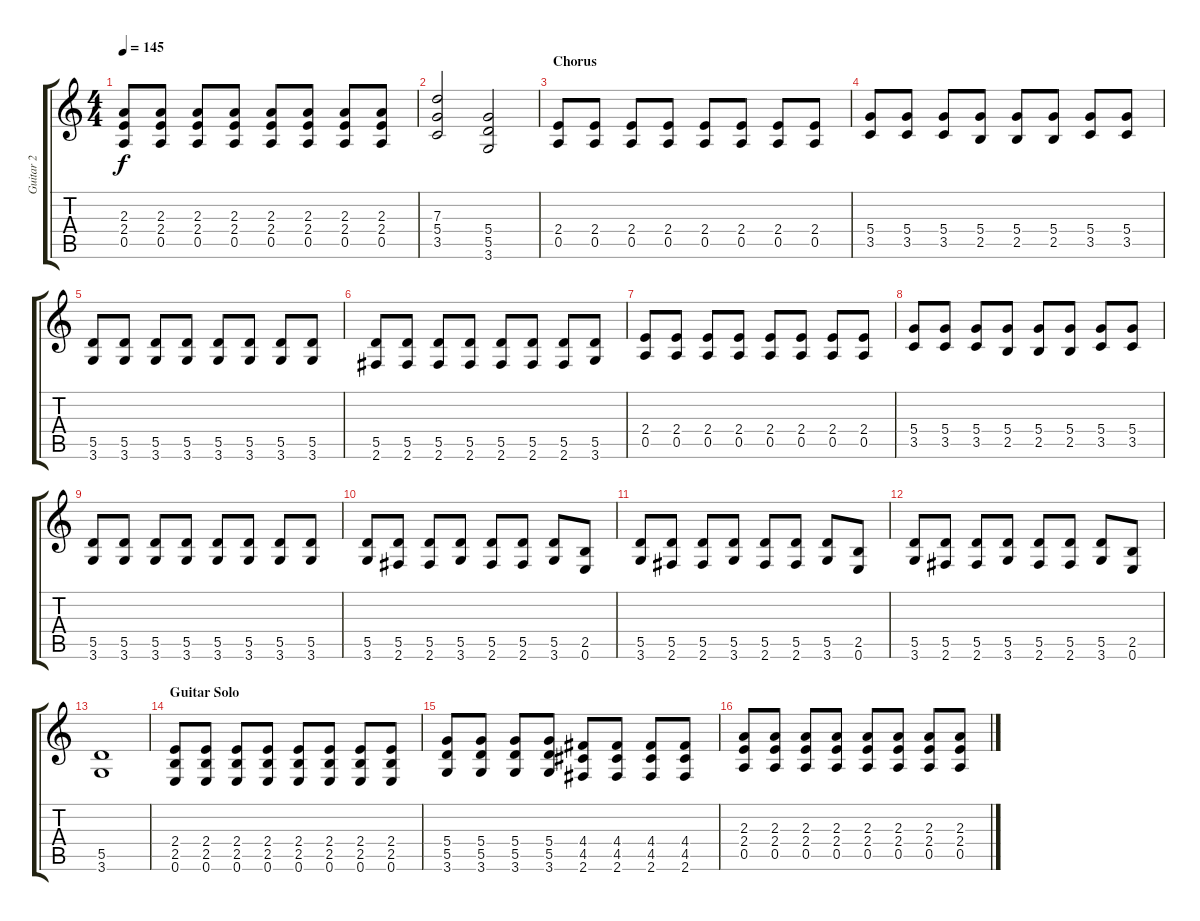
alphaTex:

\track ("Guitar 2" "Guitar 2") {instrument distortionguitar}
\staff {score tabs}
\tuning (E4 B3 G3 D3 A2 E2) {hide}
\ts (4 4)
\tempo 145
\clef g2
\ks c
(2.3 2.4 0.5).8{dy f} (2.3 2.4 0.5).8 (2.3 2.4 0.5).8 (2.3 2.4 0.5).8 (2.3 2.4 0.5).8 (2.3 2.4 0.5).8 (2.3 2.4 0.5).8 (2.3 2.4 0.5).8 |
(7.3 5.4 3.5).2 (5.4 5.5 3.6).2 |
\section ("" "Chorus")
(2.4 0.5).8 (2.4 0.5).8 (2.4 0.5).8 (2.4 0.5).8 (2.4 0.5).8 (2.4 0.5).8 (2.4 0.5).8 (2.4 0.5).8 |
(5.4 3.5).8 (5.4 3.5).8 (5.4 3.5).8 (5.4 2.5).8 (5.4 2.5).8 (5.4 2.5).8 (5.4 3.5).8 (5.4 3.5).8 |
(5.5 3.6).8 (5.5 3.6).8 (5.5 3.6).8 (5.5 3.6).8 (5.5 3.6).8 (5.5 3.6).8 (5.5 3.6).8 (5.5 3.6).8 |
(5.5 2.6).8 (5.5 2.6).8 (5.5 2.6).8 (5.5 2.6).8 (5.5 2.6).8 (5.5 2.6).8 (5.5 2.6).8 (5.5 3.6).8 |
(2.4 0.5).8 (2.4 0.5).8 (2.4 0.5).8 (2.4 0.5).8 (2.4 0.5).8 (2.4 0.5).8 (2.4 0.5).8 (2.4 0.5).8 |
(5.4 3.5).8 (5.4 3.5).8 (5.4 3.5).8 (5.4 2.5).8 (5.4 2.5).8 (5.4 2.5).8 (5.4 3.5).8 (5.4 3.5).8 |
(5.5 3.6).8 (5.5 3.6).8 (5.5 3.6).8 (5.5 3.6).8 (5.5 3.6).8 (5.5 3.6).8 (5.5 3.6).8 (5.5 3.6).8 |
(5.5 3.6).8 (5.5 2.6).8 (5.5 2.6).8 (5.5 3.6).8 (5.5 2.6).8 (5.5 2.6).8 (5.5 3.6).8 (2.5 0.6).8 |
(5.5 3.6).8 (5.5 2.6).8 (5.5 2.6).8 (5.5 3.6).8 (5.5 2.6).8 (5.5 2.6).8 (5.5 3.6).8 (2.5 0.6).8 |
(5.5 3.6).8 (5.5 2.6).8 (5.5 2.6).8 (5.5 3.6).8 (5.5 2.6).8 (5.5 2.6).8 (5.5 3.6).8 (2.5 0.6).8 |
(5.5 3.6).1 |
\section ("" "Guitar Solo")
(2.4 2.5 0.6).8 (2.4 2.5 0.6).8 (2.4 2.5 0.6).8 (2.4 2.5 0.6).8 (2.4 2.5 0.6).8 (2.4 2.5 0.6).8 (2.4 2.5 0.6).8 (2.4 2.5 0.6).8 |
(5.4 5.5 3.6).8 (5.4 5.5 3.6).8 (5.4 5.5 3.6).8 (5.4 5.5 3.6).8 (4.4 4.5 2.6).8 (4.4 4.5 2.6).8 (4.4 4.5 2.6).8 (4.4 4.5 2.6).8 |
(2.3 2.4 0.5).8 (2.3 2.4 0.5).8 (2.3 2.4 0.5).8 (2.3 2.4 0.5).8 (2.3 2.4 0.5).8 (2.3 2.4 0.5).8 (2.3 2.4 0.5).8 (2.3 2.4 0.5).8
